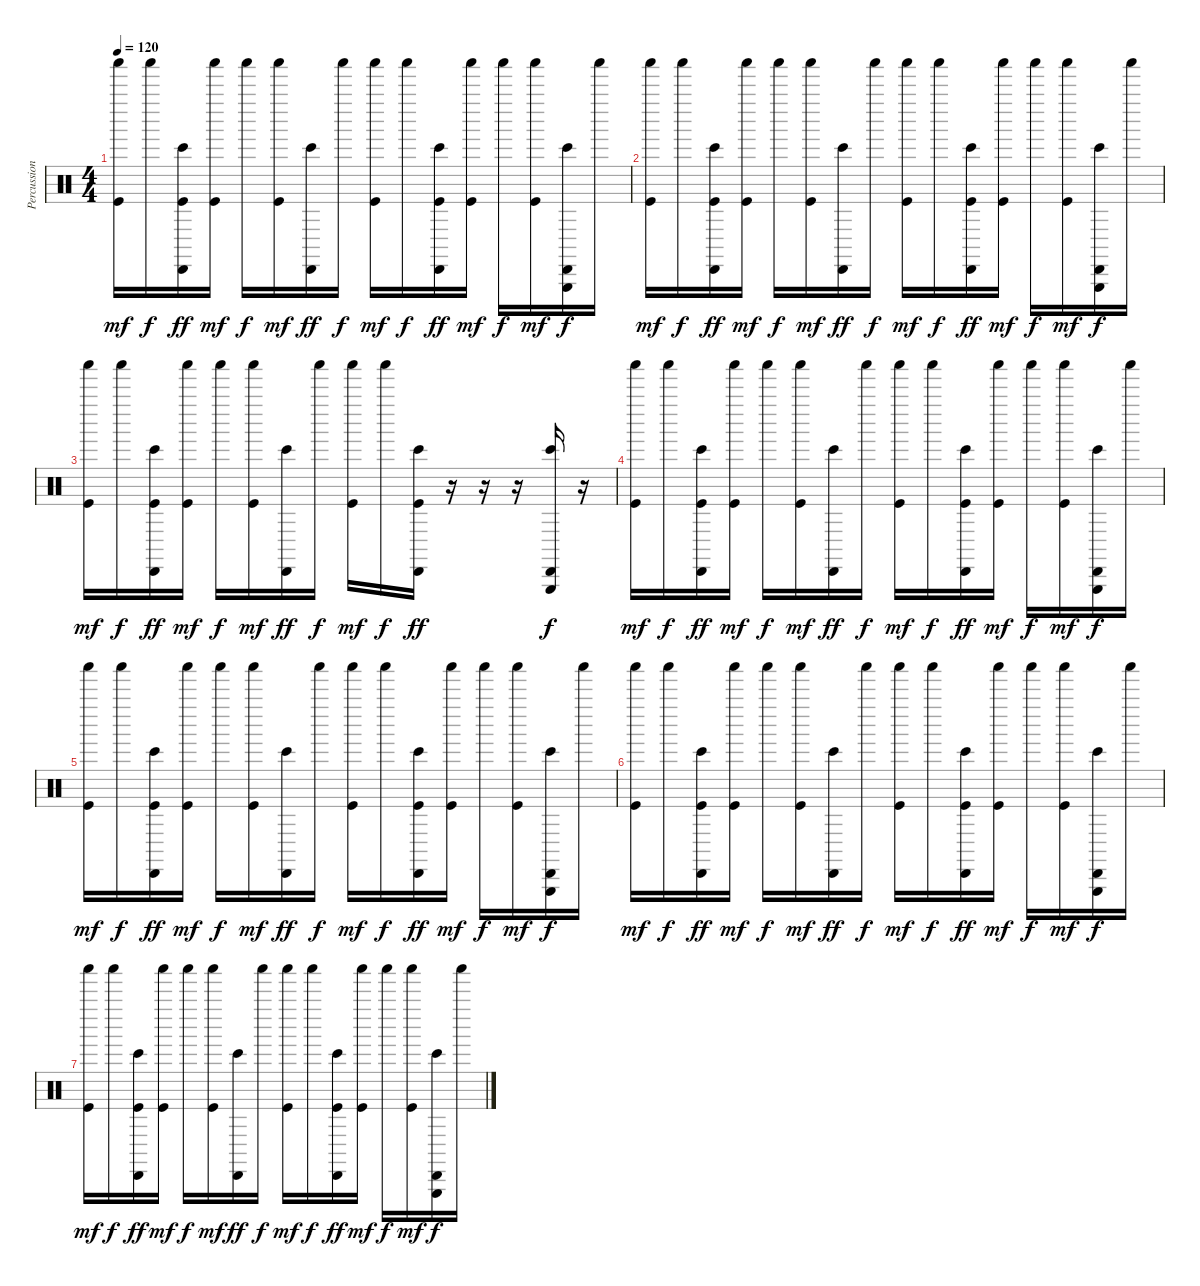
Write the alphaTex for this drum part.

\track ("Percussion" "Percussion") {instrument percussion}
\staff {score}
\articulation defaults
\ts (4 4)
\tempo 120
\clef neutral
\ks c
("Kick (hit)" "Shaker (hit)").16{dy mf} "Shaker (hit)".16{dy f} ("Kick (hit)" "Bongo High (hit)" "Cabasa (hit)").16{dy ff} ("Kick (hit)" "Shaker (hit)").16{dy mf} "Shaker (hit)".16{dy f} ("Kick (hit)" "Shaker (hit)").16{dy mf} ("Bongo High (hit)" "Cabasa (hit)").16{dy ff} "Shaker (hit)".16{dy f} ("Kick (hit)" "Shaker (hit)").16{dy mf} "Shaker (hit)".16{dy f} ("Kick (hit)" "Bongo High (hit)" "Cabasa (hit)").16{dy ff} ("Kick (hit)" "Shaker (hit)").16{dy mf} "Shaker (hit)".16{dy f} ("Kick (hit)" "Shaker (hit)").16{dy mf} ("Bongo High (hit)" "Cabasa (hit)" "Triangle (hit)").16{dy f} "Shaker (hit)".16 |
("Kick (hit)" "Shaker (hit)").16{dy mf} "Shaker (hit)".16{dy f} ("Kick (hit)" "Bongo High (hit)" "Cabasa (hit)").16{dy ff} ("Kick (hit)" "Shaker (hit)").16{dy mf} "Shaker (hit)".16{dy f} ("Kick (hit)" "Shaker (hit)").16{dy mf} ("Bongo High (hit)" "Cabasa (hit)").16{dy ff} "Shaker (hit)".16{dy f} ("Kick (hit)" "Shaker (hit)").16{dy mf} "Shaker (hit)".16{dy f} ("Kick (hit)" "Bongo High (hit)" "Cabasa (hit)").16{dy ff} ("Kick (hit)" "Shaker (hit)").16{dy mf} "Shaker (hit)".16{dy f} ("Kick (hit)" "Shaker (hit)").16{dy mf} ("Bongo High (hit)" "Cabasa (hit)" "Triangle (hit)").16{dy f} "Shaker (hit)".16 |
("Kick (hit)" "Shaker (hit)").16{dy mf} "Shaker (hit)".16{dy f} ("Kick (hit)" "Bongo High (hit)" "Cabasa (hit)").16{dy ff} ("Kick (hit)" "Shaker (hit)").16{dy mf} "Shaker (hit)".16{dy f} ("Kick (hit)" "Shaker (hit)").16{dy mf} ("Bongo High (hit)" "Cabasa (hit)").16{dy ff} "Shaker (hit)".16{dy f} ("Kick (hit)" "Shaker (hit)").16{dy mf} "Shaker (hit)".16{dy f} ("Kick (hit)" "Bongo High (hit)" "Cabasa (hit)").16{dy ff} r.16 r.16 r.16 ("Bongo High (hit)" "Cabasa (hit)" "Triangle (hit)").16{dy f} r.16 |
("Kick (hit)" "Shaker (hit)").16{dy mf} "Shaker (hit)".16{dy f} ("Kick (hit)" "Bongo High (hit)" "Cabasa (hit)").16{dy ff} ("Kick (hit)" "Shaker (hit)").16{dy mf} "Shaker (hit)".16{dy f} ("Kick (hit)" "Shaker (hit)").16{dy mf} ("Bongo High (hit)" "Cabasa (hit)").16{dy ff} "Shaker (hit)".16{dy f} ("Kick (hit)" "Shaker (hit)").16{dy mf} "Shaker (hit)".16{dy f} ("Kick (hit)" "Bongo High (hit)" "Cabasa (hit)").16{dy ff} ("Kick (hit)" "Shaker (hit)").16{dy mf} "Shaker (hit)".16{dy f} ("Kick (hit)" "Shaker (hit)").16{dy mf} ("Bongo High (hit)" "Cabasa (hit)" "Triangle (hit)").16{dy f} "Shaker (hit)".16 |
("Kick (hit)" "Shaker (hit)").16{dy mf} "Shaker (hit)".16{dy f} ("Kick (hit)" "Bongo High (hit)" "Cabasa (hit)").16{dy ff} ("Kick (hit)" "Shaker (hit)").16{dy mf} "Shaker (hit)".16{dy f} ("Kick (hit)" "Shaker (hit)").16{dy mf} ("Bongo High (hit)" "Cabasa (hit)").16{dy ff} "Shaker (hit)".16{dy f} ("Kick (hit)" "Shaker (hit)").16{dy mf} "Shaker (hit)".16{dy f} ("Kick (hit)" "Bongo High (hit)" "Cabasa (hit)").16{dy ff} ("Kick (hit)" "Shaker (hit)").16{dy mf} "Shaker (hit)".16{dy f} ("Kick (hit)" "Shaker (hit)").16{dy mf} ("Bongo High (hit)" "Cabasa (hit)" "Triangle (hit)").16{dy f} "Shaker (hit)".16 |
("Kick (hit)" "Shaker (hit)").16{dy mf} "Shaker (hit)".16{dy f} ("Kick (hit)" "Bongo High (hit)" "Cabasa (hit)").16{dy ff} ("Kick (hit)" "Shaker (hit)").16{dy mf} "Shaker (hit)".16{dy f} ("Kick (hit)" "Shaker (hit)").16{dy mf} ("Bongo High (hit)" "Cabasa (hit)").16{dy ff} "Shaker (hit)".16{dy f} ("Kick (hit)" "Shaker (hit)").16{dy mf} "Shaker (hit)".16{dy f} ("Kick (hit)" "Bongo High (hit)" "Cabasa (hit)").16{dy ff} ("Kick (hit)" "Shaker (hit)").16{dy mf} "Shaker (hit)".16{dy f} ("Kick (hit)" "Shaker (hit)").16{dy mf} ("Bongo High (hit)" "Cabasa (hit)" "Triangle (hit)").16{dy f} "Shaker (hit)".16 |
("Kick (hit)" "Shaker (hit)").16{dy mf} "Shaker (hit)".16{dy f} ("Kick (hit)" "Bongo High (hit)" "Cabasa (hit)").16{dy ff} ("Kick (hit)" "Shaker (hit)").16{dy mf} "Shaker (hit)".16{dy f} ("Kick (hit)" "Shaker (hit)").16{dy mf} ("Bongo High (hit)" "Cabasa (hit)").16{dy ff} "Shaker (hit)".16{dy f} ("Kick (hit)" "Shaker (hit)").16{dy mf} "Shaker (hit)".16{dy f} ("Kick (hit)" "Bongo High (hit)" "Cabasa (hit)").16{dy ff} ("Kick (hit)" "Shaker (hit)").16{dy mf} "Shaker (hit)".16{dy f} ("Kick (hit)" "Shaker (hit)").16{dy mf} ("Bongo High (hit)" "Cabasa (hit)" "Triangle (hit)").16{dy f} "Shaker (hit)".16
